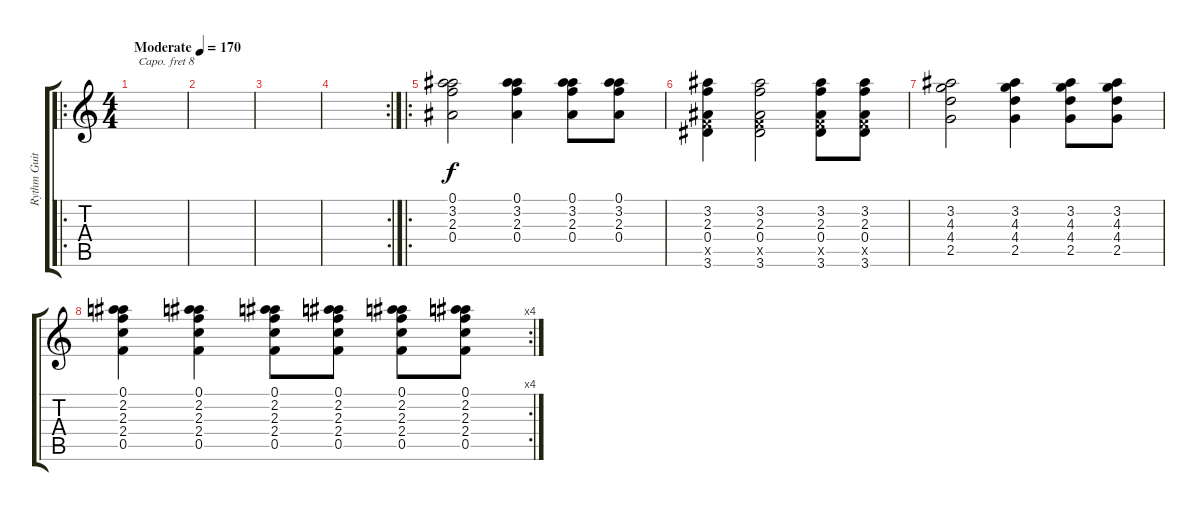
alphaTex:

\track ("Rythm Guitar" "Rythm Guit") {instrument acousticguitarsteel}
\staff {score tabs}
\capo 8
\tuning (D4 B3 G3 D3 A2 E2) {hide}
\ro
\ts (4 4)
\tempo (170 "Moderate")
\clef g2
\ks c
|
|
|
\rc 2
|
\ro
(0.1 3.2 2.3 0.4).2 (0.1 3.2 2.3 0.4).4 (0.1 3.2 2.3 0.4).8 (0.1 3.2 2.3 0.4).8 |
(3.2 2.3 0.4 0.5{x} 3.6).4 (3.2 2.3 0.4 0.5{x} 3.6).2 (3.2 2.3 0.4 0.5{x} 3.6).8 (3.2 2.3 0.4 0.5{x} 3.6).8 |
(3.2 4.3 4.4 2.5).2 (3.2 4.3 4.4 2.5).4 (3.2 4.3 4.4 2.5).8 (3.2 4.3 4.4 2.5).8 |
\rc 4
(0.1 2.2 2.3 2.4 0.5).4 (0.1 2.2 2.3 2.4 0.5).4 (0.1 2.2 2.3 2.4 0.5).8 (0.1 2.2 2.3 2.4 0.5).8 (0.1 2.2 2.3 2.4 0.5).8 (0.1 2.2 2.3 2.4 0.5).8
